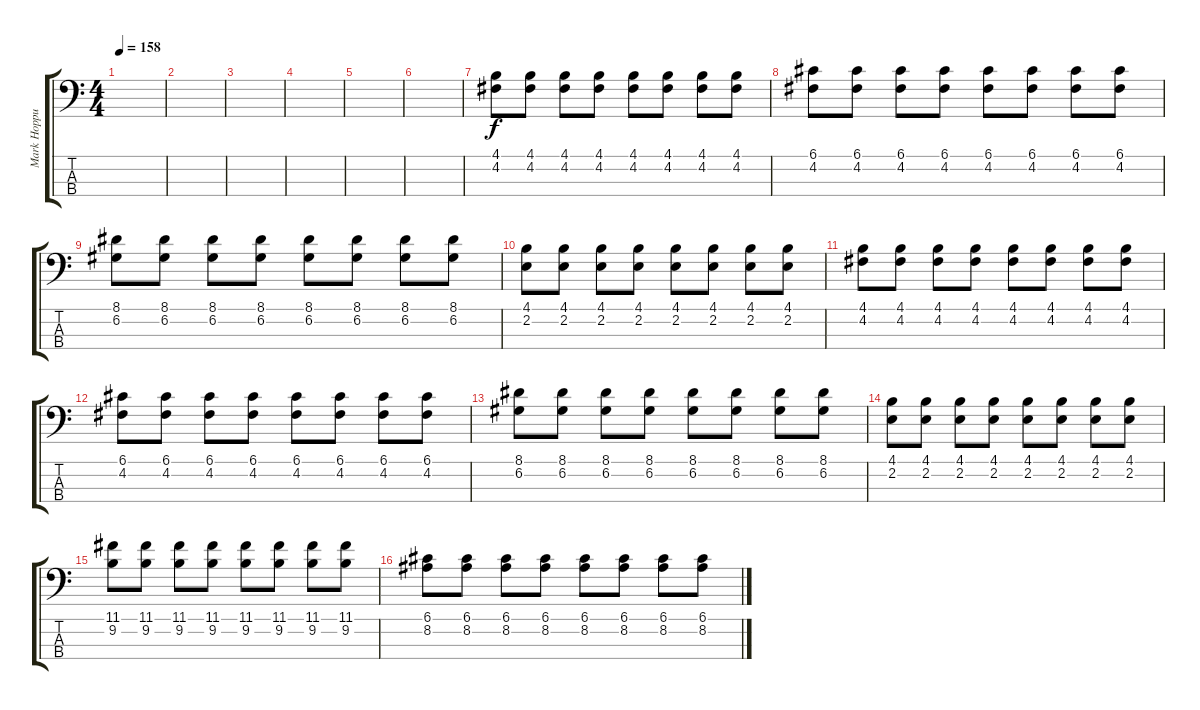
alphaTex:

\track ("Mark Hoppus - Bass" "Mark Hoppu") {instrument electricbasspick}
\staff {score tabs}
\tuning (G2 D2 A1 E1) {hide}
\ts (4 4)
\tempo 158
\clef f4
\ks c
|
|
|
|
|
|
(4.1 4.2).8 (4.1 4.2).8 (4.1 4.2).8 (4.1 4.2).8 (4.1 4.2).8 (4.1 4.2).8 (4.1 4.2).8 (4.1 4.2).8 |
(6.1 4.2).8 (6.1 4.2).8 (6.1 4.2).8 (6.1 4.2).8 (6.1 4.2).8 (6.1 4.2).8 (6.1 4.2).8 (6.1 4.2).8 |
(8.1 6.2).8 (8.1 6.2).8 (8.1 6.2).8 (8.1 6.2).8 (8.1 6.2).8 (8.1 6.2).8 (8.1 6.2).8 (8.1 6.2).8 |
(4.1 2.2).8 (4.1 2.2).8 (4.1 2.2).8 (4.1 2.2).8 (4.1 2.2).8 (4.1 2.2).8 (4.1 2.2).8 (4.1 2.2).8 |
(4.1 4.2).8 (4.1 4.2).8 (4.1 4.2).8 (4.1 4.2).8 (4.1 4.2).8 (4.1 4.2).8 (4.1 4.2).8 (4.1 4.2).8 |
(6.1 4.2).8 (6.1 4.2).8 (6.1 4.2).8 (6.1 4.2).8 (6.1 4.2).8 (6.1 4.2).8 (6.1 4.2).8 (6.1 4.2).8 |
(8.1 6.2).8 (8.1 6.2).8 (8.1 6.2).8 (8.1 6.2).8 (8.1 6.2).8 (8.1 6.2).8 (8.1 6.2).8 (8.1 6.2).8 |
(4.1 2.2).8 (4.1 2.2).8 (4.1 2.2).8 (4.1 2.2).8 (4.1 2.2).8 (4.1 2.2).8 (4.1 2.2).8 (4.1 2.2).8 |
(11.1 9.2).8 (11.1 9.2).8 (11.1 9.2).8 (11.1 9.2).8 (11.1 9.2).8 (11.1 9.2).8 (11.1 9.2).8 (11.1 9.2).8 |
(6.1 8.2).8 (6.1 8.2).8 (6.1 8.2).8 (6.1 8.2).8 (6.1 8.2).8 (6.1 8.2).8 (6.1 8.2).8 (6.1 8.2).8
